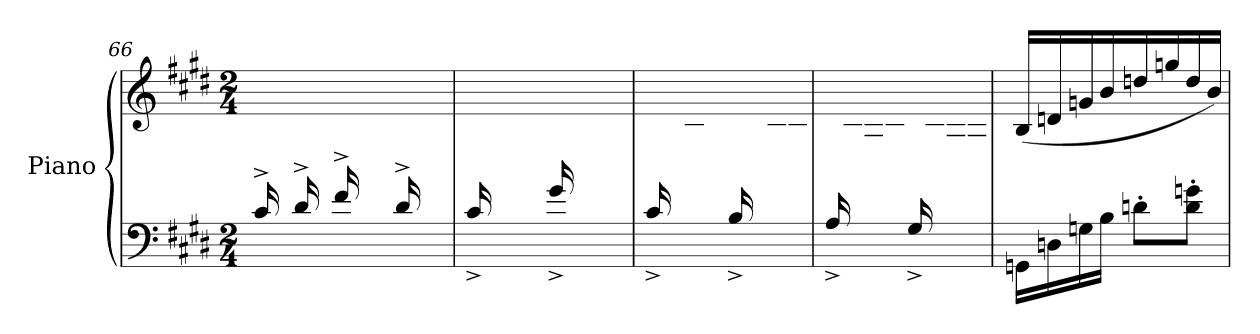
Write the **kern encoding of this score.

**kern	**kern	**dynam
*part1	*part1	*part1
*staff2	*staff1	*staff1/2
*I"Piano	*	*
*I'Pno.	*	*
*clefF4	*clefG2	*
*k[f#c#g#d#]	*k[f#c#g#d#]	*
*M2/4	*M2/4	*
=66	=66	=66
*^	*	*
(>16c#^/LL	2ryy	16ryy	.
16ryy	.	16g#\	.
16d#^/	.	16ryy	.
16ryy	.	16g#\JJ	.
16f#^/LL	.	16ryy	.
*	*	*clefF4	*
16ryy	.	16G#\	.
16d#^/	.	16ryy	.
*	*	*clefG2	*
16ryy	.	16g#\JJ)	.
=67	=67	=67	=67
(>16c#^/LL	4ryy	16ryy	.
8.ryy	.	16cc#\	.
.	.	16b\	.
.	.	16a\JJ	.
16g#^/LL	4ryy	16ryy	.
8.ryy	.	16f#\	.
.	.	16e\	.
.	.	16d#\JJ)	.
=68	=68	=68	=68
(>16c#^/LL	4ryy	16ryy	.
8.ryy	.	16e\	.
.	.	16c#\	.
.	.	16e\JJ)	.
(>16B^/LL	4ryy	16ryy	.
8.ryy	.	16d#\	.
.	.	16c#\	.
.	.	16B\JJ)	.
!!LO:LB:g=z
=69	=69	=69	=69
(>16A^/LL	4ryy	16ryy	.
8.ryy	.	16c#\	.
.	.	16A\	.
.	.	16c#\JJ)	.
(>16G#^/LL	4ryy	16ryy	.
8.ryy	.	16B\	.
.	.	16A\	.
.	.	16G#\JJ)	.
*v	*v	*	*
=70	=70	=70
!	!	!LO:DY:b
!	!	!LO:DY:n=1:b
16GGn\LL	(<16B/LL	p other-dynamics
16Dn\	16dn/	.
16Gn\	16gn/	.
16B\JJ	16b/	.
8dn'\L	16ddn/	.
.	16ggn/	.
8d\' 8gn\'J	16dd/	.
.	16b/JJ)	.
=	=	=
*-	*-	*-
